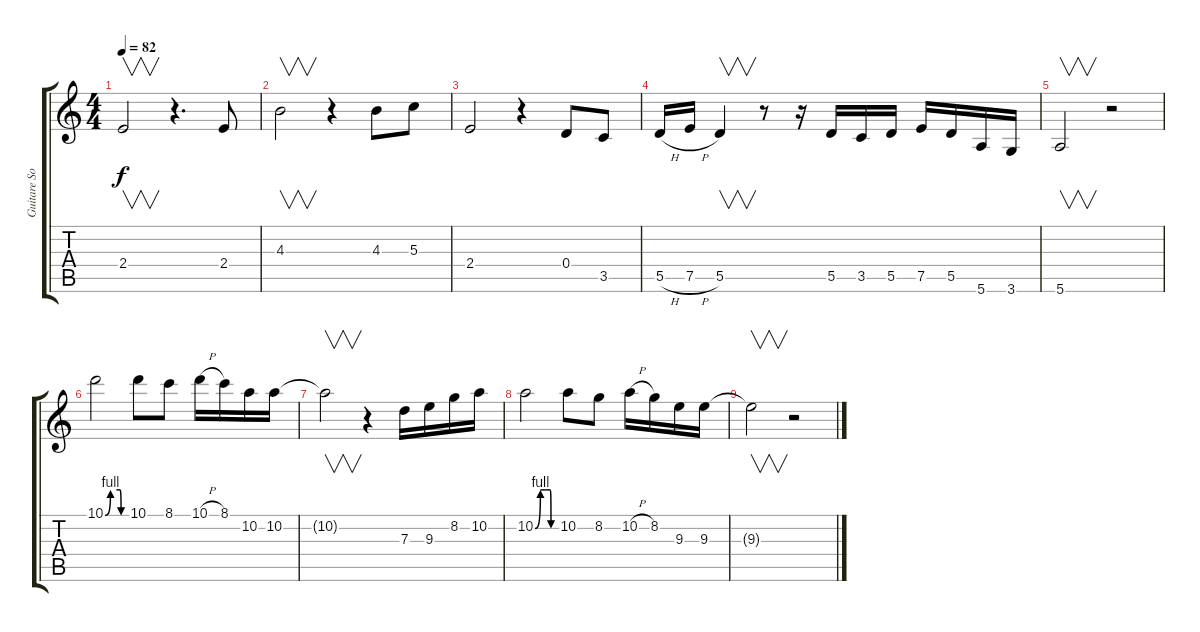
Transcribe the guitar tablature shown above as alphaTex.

\track ("Guitare Solo" "Guitare So") {instrument overdrivenguitar}
\staff {score tabs}
\tuning (E4 B3 G3 D3 A2 E2) {hide}
\ts (4 4)
\tempo 82
\clef g2
\ks c
2.4.2{v dy f} r.4{d} 2.4.8 |
4.3.2{v} r.4 4.3.8 5.3.8 |
2.4.2 r.4 0.4.8 3.5.8 |
5.5{h}.16 7.5{h}.16 5.5.4{v} r.8 r.16 5.5.16 3.5.16 5.5.16 7.5.16 5.5.16 5.6.16 3.6.16 |
5.6.2{v} r.2 |
10.1{be (custom 0 0 15 4 42 4 45 0 60 0)}.2 10.1.8 8.1.8 10.1{h}.16 8.1.16 10.2.16 10.2.16 |
10.2{t}.2{v} r.4 7.3.16 9.3.16 8.2.16 10.2.16 |
10.2{be (custom 0 0 15 4 30 4 43 4 45 0 60 0)}.2 10.2.8 8.2.8 10.2{h}.16 8.2.16 9.3.16 9.3.16 |
9.3{t}.2{v} r.2
